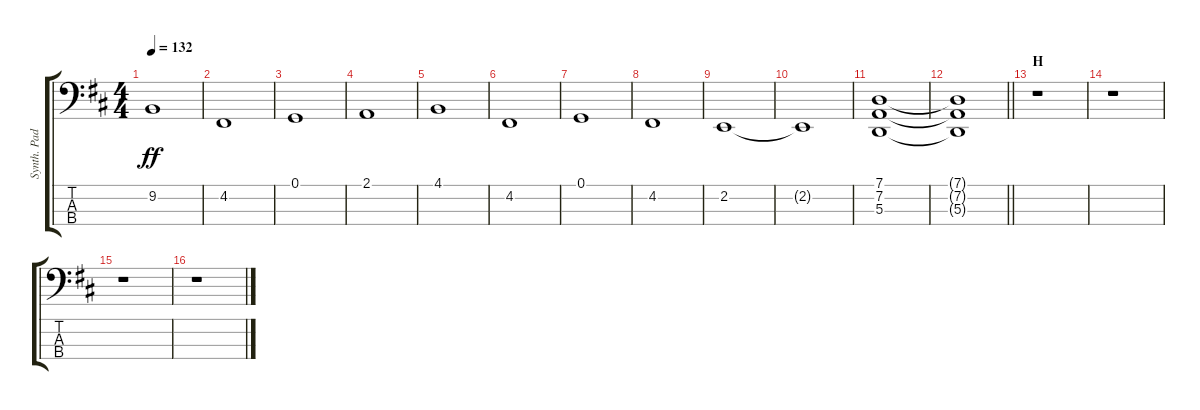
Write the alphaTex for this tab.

\track ("Synth. Pad IV" "Synth. Pad") {instrument pad2warm}
\staff {score tabs}
\tuning (G2 D2 A1 E1) {hide}
\ts (4 4)
\tempo 132
\clef f4
\ks d
9.2.1{dy ff} |
4.2.1 |
0.1.1 |
2.1.1 |
4.1.1 |
4.2.1 |
0.1.1 |
4.2.1 |
2.2.1 |
2.2{t}.1 |
(7.1 7.2 5.3).1 |
\barLineRight lightlight
(7.1{t} 7.2{t} 5.3{t}).1 |
\section ("" "H")
r.1 |
r.1 |
r.1 |
r.1
